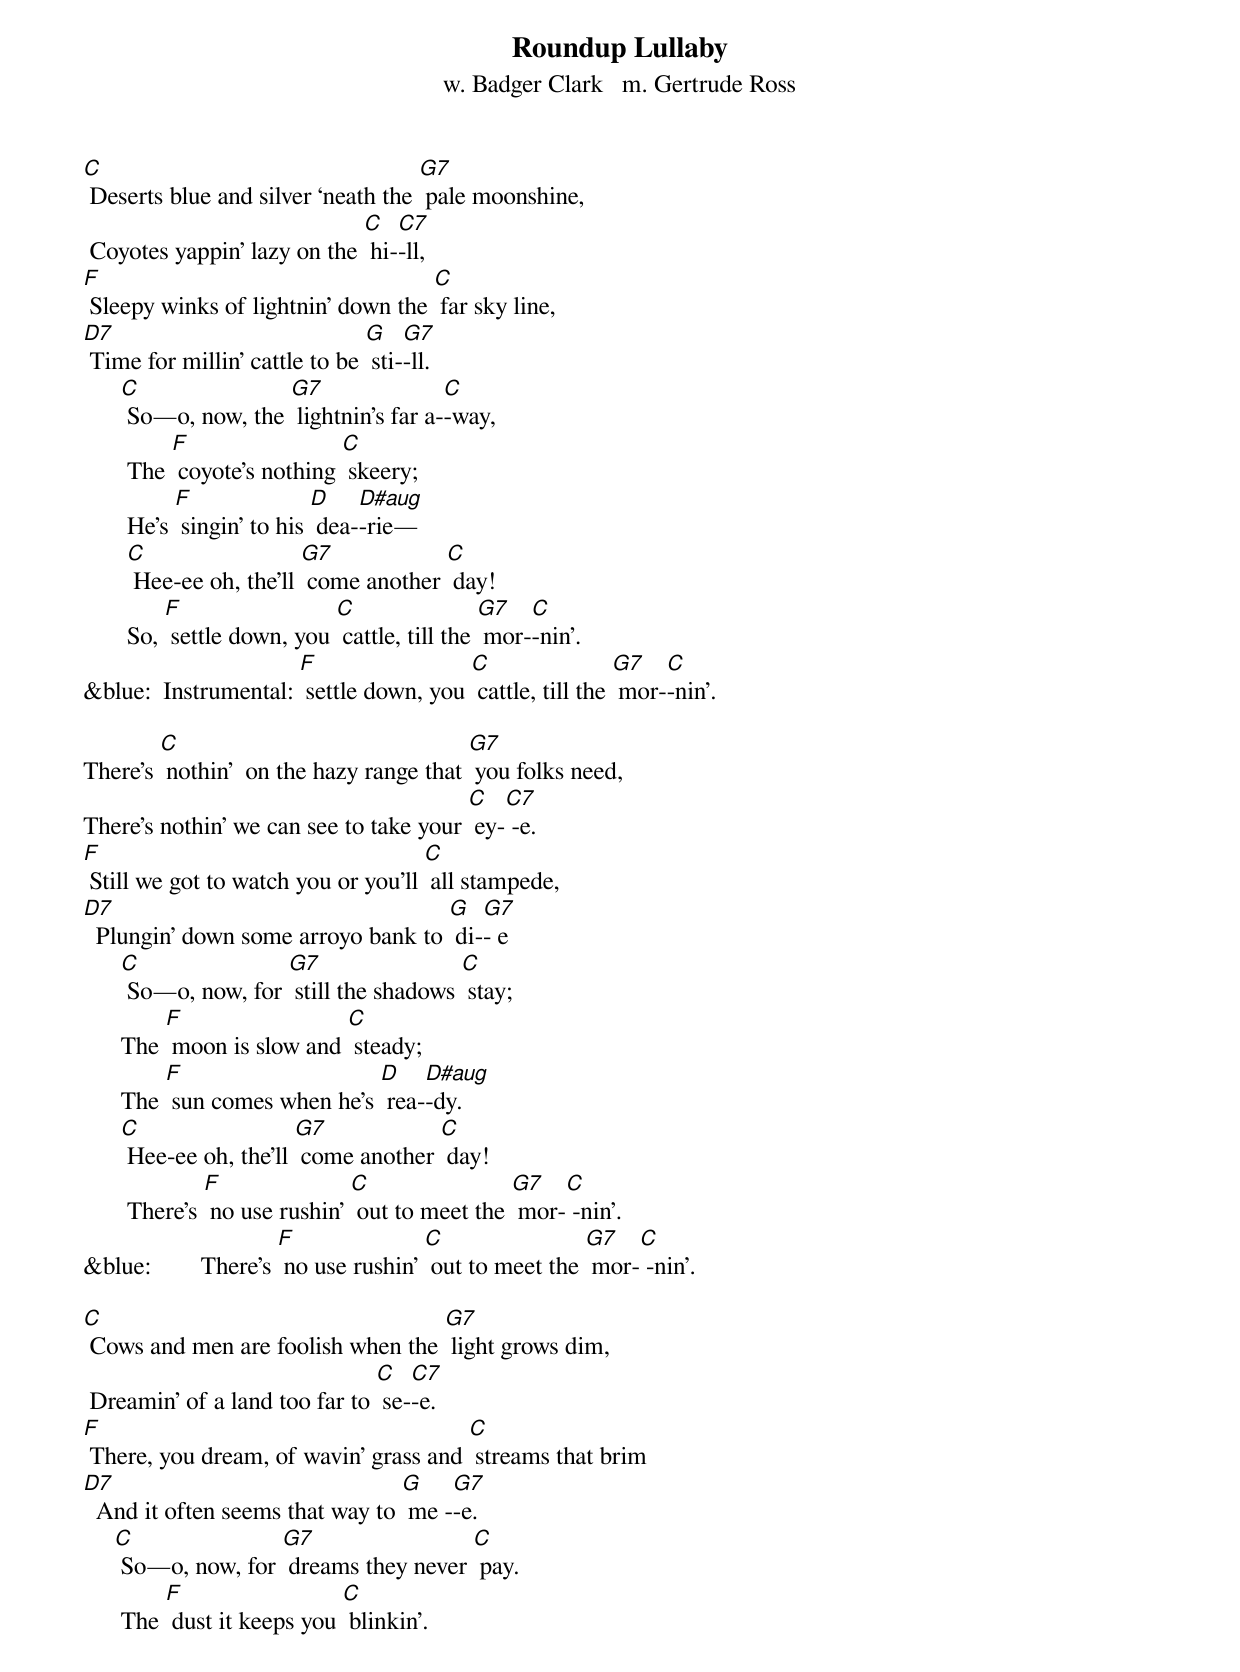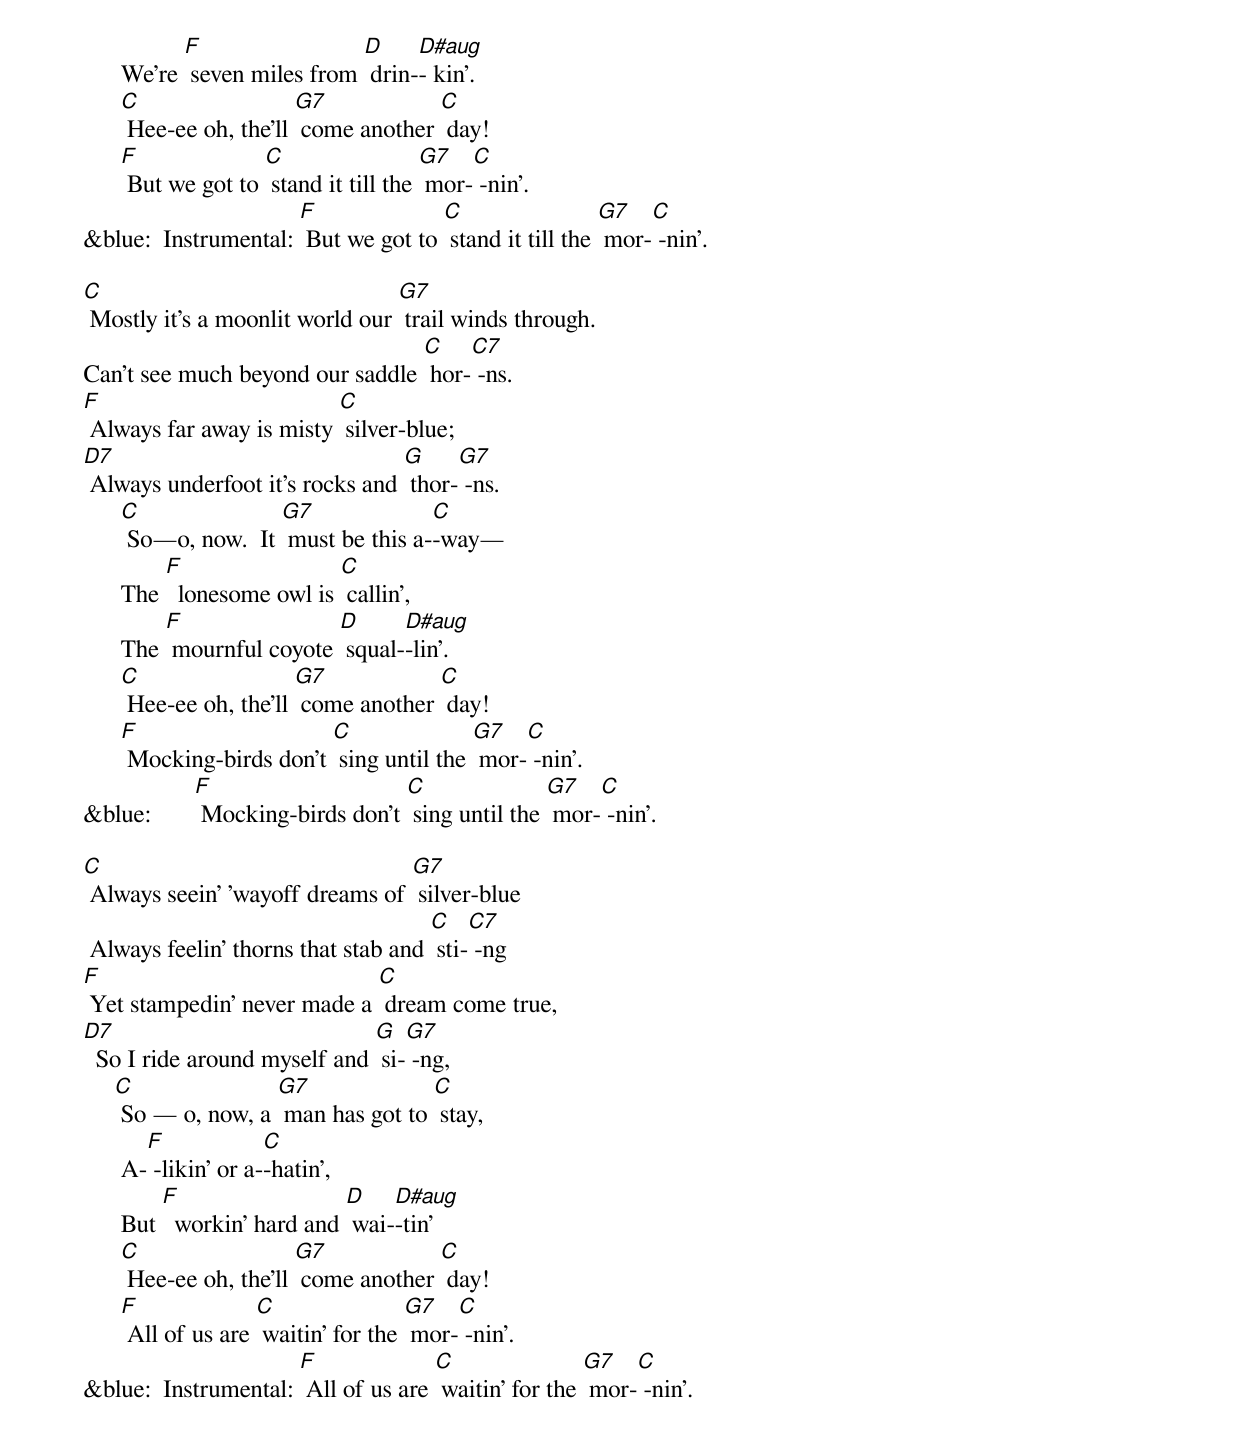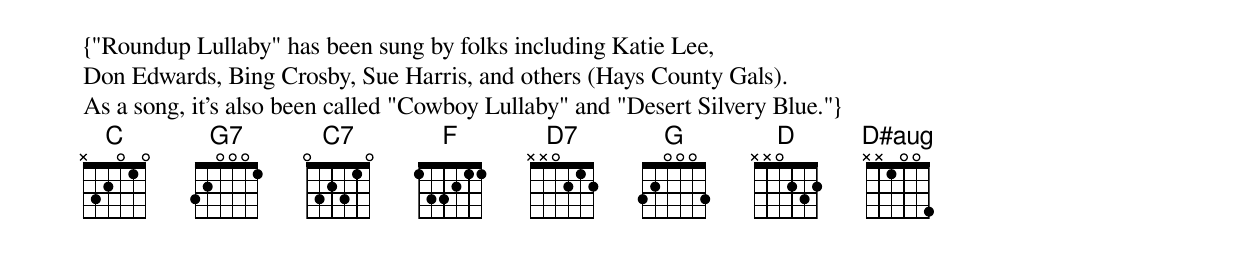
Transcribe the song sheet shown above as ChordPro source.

{t: Roundup Lullaby}
{st: w. Badger Clark   m. Gertrude Ross}

[C] Deserts blue and silver ‘neath the [G7] pale moonshine,
 Coyotes yappin' lazy on the [C] hi-[C7]-ll,
[F] Sleepy winks of lightnin' down the [C] far sky line,
[D7] Time for millin' cattle to be [G] sti-[G7]-ll.
      [C] So—o, now, the [G7] lightnin's far a-[C]-way,
       The [F] coyote's nothing [C] skeery;
       He's [F] singin' to his [D] dea-[D#aug]-rie—
       [C] Hee-ee oh, the’ll [G7] come another [C] day!
       So, [F] settle down, you [C] cattle, till the [G7] mor-[C]-nin'.
&blue:  Instrumental: [F] settle down, you [C] cattle, till the [G7] mor-[C]-nin'.

There’s [C] nothin'  on the hazy range that [G7] you folks need,
There’s nothin' we can see to take your [C] ey-[C7] -e.
[F] Still we got to watch you or you'll [C] all stampede,
[D7]  Plungin' down some arroyo bank to [G] di-[G7]- e
      [C] So—o, now, for [G7] still the shadows [C] stay;
      The [F] moon is slow and [C] steady;
      The [F] sun comes when he's [D] rea-[D#aug]-dy.
      [C] Hee-ee oh, the’ll [G7] come another [C] day!
       There’s [F] no use rushin' [C] out to meet the [G7] mor-[C] -nin'.
&blue:        There’s [F] no use rushin' [C] out to meet the [G7] mor-[C] -nin'.

[C] Cows and men are foolish when the [G7] light grows dim,
 Dreamin' of a land too far to [C] se-[C7]-e.
[F] There, you dream, of wavin' grass and [C] streams that brim
[D7]  And it often seems that way to [G] me -[G7]-e.
     [C] So—o, now, for [G7] dreams they never [C] pay.
      The [F] dust it keeps you [C] blinkin'.
      We're [F] seven miles from [D] drin-[D#aug]- kin'.
      [C] Hee-ee oh, the’ll [G7] come another [C] day!
      [F] But we got to [C] stand it till the [G7] mor-[C] -nin'.
&blue:  Instrumental: [F] But we got to [C] stand it till the [G7] mor-[C] -nin'.

[C] Mostly it's a moonlit world our [G7] trail winds through.
Can't see much beyond our saddle [C] hor-[C7] -ns.
[F] Always far away is misty [C] silver-blue;
[D7] Always underfoot it's rocks and [G] thor-[G7] -ns.
      [C] So—o, now.  It [G7] must be this a-[C]-way—
      The [F]  lonesome owl is [C] callin',
      The [F] mournful coyote [D] squal-[D#aug]-lin'.
      [C] Hee-ee oh, the’ll [G7] come another [C] day!
      [F] Mocking-birds don't [C] sing until the [G7] mor-[C] -nin'.
&blue:       [F] Mocking-birds don't [C] sing until the [G7] mor-[C] -nin'.

[C] Always seein' 'wayoff dreams of [G7] silver-blue
 Always feelin' thorns that stab and [C] sti-[C7] -ng
[F] Yet stampedin' never made a [C] dream come true,
[D7]  So I ride around myself and [G] si-[G7] -ng,
     [C] So — o, now, a [G7] man has got to [C] stay,
      A-[F] -likin' or a-[C]-hatin',
      But [F]  workin' hard and [D] wai-[D#aug]-tin'
      [C] Hee-ee oh, the’ll [G7] come another [C] day!
      [F] All of us are [C] waitin' for the [G7] mor-[C] -nin'.
&blue:  Instrumental: [F] All of us are [C] waitin' for the [G7] mor-[C] -nin'.





{"Roundup Lullaby" has been sung by folks including Katie Lee,
Don Edwards, Bing Crosby, Sue Harris, and others (Hays County Gals).
As a song, it's also been called "Cowboy Lullaby" and "Desert Silvery Blue."}
